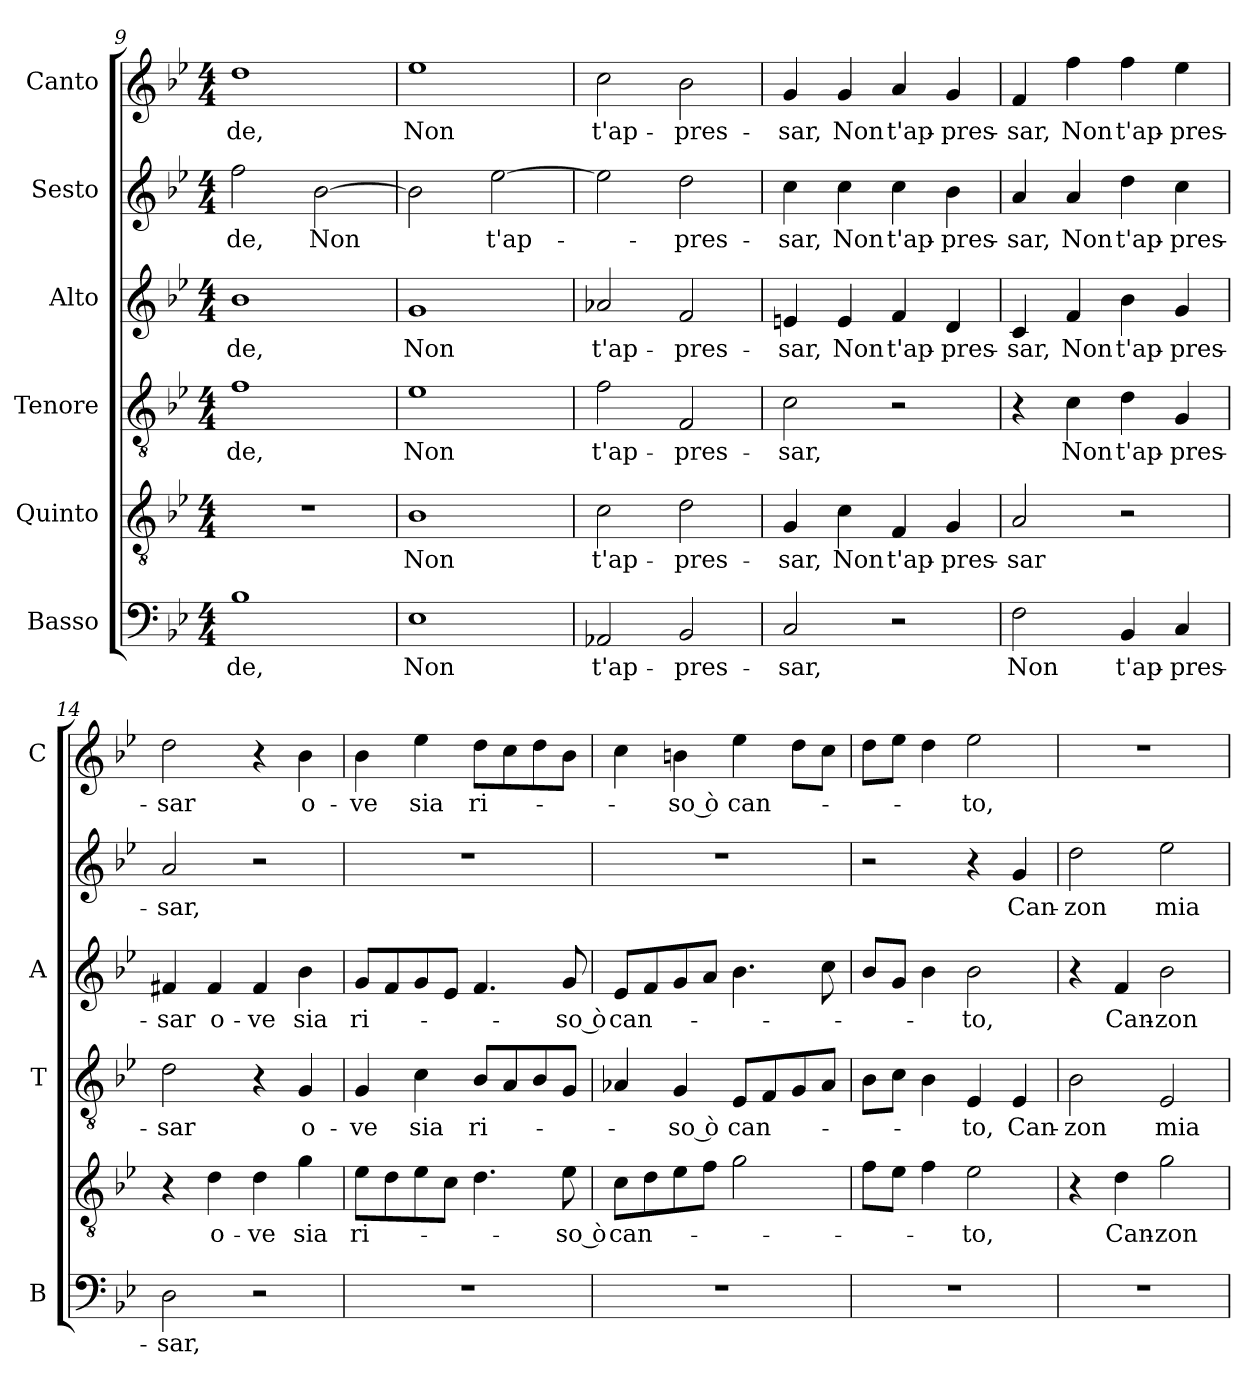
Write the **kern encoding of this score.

**kern	**text	**kern	**text	**kern	**text	**kern	**text	**kern	**text	**kern	**text
*part6	*part6	*part5	*part5	*part4	*part4	*part3	*part3	*part2	*part2	*part1	*part1
*staff6	*staff6	*staff5	*staff5	*staff4	*staff4	*staff3	*staff3	*staff2	*staff2	*staff1	*staff1
*I"Basso	*	*I"Quinto	*	*I"Tenore	*	*I"Alto	*	*I"Sesto	*	*I"Canto	*
*I'B	*	*	*	*I'T	*	*I'A	*	*	*	*I'C	*
*clefF4	*	*clefGv2	*	*clefGv2	*	*clefG2	*	*clefG2	*	*clefG2	*
*k[b-e-]	*	*k[b-e-]	*	*k[b-e-]	*	*k[b-e-]	*	*k[b-e-]	*	*k[b-e-]	*
*B-:	*	*B-:	*	*B-:	*	*B-:	*	*B-:	*	*B-:	*
*M4/4	*	*M4/4	*	*M4/4	*	*M4/4	*	*M4/4	*	*M4/4	*
=9	=9	=9	=9	=9	=9	=9	=9	=9	=9	=9	=9
!	!LO:LY:b	!	!	!	!LO:LY:b	!	!LO:LY:b	!	!LO:LY:b	!	!LO:LY:b
1B-	-de,	1r	.	1f	-de,	1b-	-de,	2ff\	-de,	1dd	-de,
!	!	!	!	!	!	!	!	!	!LO:LY:b	!	!
.	.	.	.	.	.	.	.	[2b-\	Non	.	.
=10	=10	=10	=10	=10	=10	=10	=10	=10	=10	=10	=10
!	!LO:LY:b	!	!LO:LY:b	!	!LO:LY:b	!	!LO:LY:b	!	!	!	!LO:LY:b
1E-	Non	1B-	Non	1e-	Non	1g	Non	2b-\]	.	1ee-	Non
!	!	!	!	!	!	!	!	!	!LO:LY:b	!	!
.	.	.	.	.	.	.	.	[2ee-\	t'ap-	.	.
=11	=11	=11	=11	=11	=11	=11	=11	=11	=11	=11	=11
!	!LO:LY:b	!	!LO:LY:b	!	!LO:LY:b	!	!LO:LY:b	!	!	!	!LO:LY:b
2AA-X/	t'ap-	2c\	t'ap-	2f\	t'ap-	2a-X/	t'ap-	2ee-\]	.	2cc\	t'ap-
!	!LO:LY:b	!	!LO:LY:b	!	!LO:LY:b	!	!LO:LY:b	!	!LO:LY:b	!	!LO:LY:b
2BB-/	-pres-	2d\	-pres-	2F/	-pres-	2f/	-pres-	2dd\	-pres-	2b-\	-pres-
=12	=12	=12	=12	=12	=12	=12	=12	=12	=12	=12	=12
!	!LO:LY:b	!	!LO:LY:b	!	!LO:LY:b	!	!LO:LY:b	!	!LO:LY:b	!	!LO:LY:b
2C/	-sar,	4G/	-sar,	2c\	-sar,	4en/	-sar,	4cc\	-sar,	4g/	-sar,
!	!	!	!LO:LY:b	!	!	!	!LO:LY:b	!	!LO:LY:b	!	!LO:LY:b
.	.	4c\	Non	.	.	4e/	Non	4cc\	Non	4g/	Non
!	!	!	!LO:LY:b	!	!	!	!LO:LY:b	!	!LO:LY:b	!	!LO:LY:b
2r	.	4F/	t'ap-	2r	.	4f/	t'ap-	4cc\	t'ap-	4a/	t'ap-
!	!	!	!LO:LY:b	!	!	!	!LO:LY:b	!	!LO:LY:b	!	!LO:LY:b
.	.	4G/	-pres-	.	.	4d/	-pres-	4b-\	-pres-	4g/	-pres-
=13	=13	=13	=13	=13	=13	=13	=13	=13	=13	=13	=13
!	!LO:LY:b	!	!LO:LY:b	!	!	!	!LO:LY:b	!	!LO:LY:b	!	!LO:LY:b
2F\	Non	2A/	-sar	4r	.	4c/	-sar,	4a/	-sar,	4f/	-sar,
!	!	!	!	!	!LO:LY:b	!	!LO:LY:b	!	!LO:LY:b	!	!LO:LY:b
.	.	.	.	4c\	Non	4f/	Non	4a/	Non	4ff\	Non
!	!LO:LY:b	!	!	!	!LO:LY:b	!	!LO:LY:b	!	!LO:LY:b	!	!LO:LY:b
4BB-/	t'ap-	2r	.	4d\	t'ap-	4b-\	t'ap-	4dd\	t'ap-	4ff\	t'ap-
!	!LO:LY:b	!	!	!	!LO:LY:b	!	!LO:LY:b	!	!LO:LY:b	!	!LO:LY:b
4C/	-pres-	.	.	4G/	-pres-	4g/	-pres-	4cc\	-pres-	4ee-\	-pres-
!!LO:LB:g=z
=14	=14	=14	=14	=14	=14	=14	=14	=14	=14	=14	=14
!	!LO:LY:b	!	!	!	!LO:LY:b	!	!LO:LY:b	!	!LO:LY:b	!	!LO:LY:b
2D\	-sar,	4r	.	2d\	-sar	4f#X/	-sar	2a/	-sar,	2dd\	-sar
!	!	!	!LO:LY:b	!	!	!	!LO:LY:b	!	!	!	!
.	.	4d\	o-	.	.	4f#/	o-	.	.	.	.
!	!	!	!LO:LY:b	!	!	!	!LO:LY:b	!	!	!	!
2r	.	4d\	-ve	4r	.	4f#/	-ve	2r	.	4r	.
!	!	!	!LO:LY:b	!	!LO:LY:b	!	!LO:LY:b	!	!	!	!LO:LY:b
.	.	4g\	sia	4G/	o-	4b-\	sia	.	.	4b-\	o-
=15	=15	=15	=15	=15	=15	=15	=15	=15	=15	=15	=15
!	!	!	!LO:LY:b	!	!LO:LY:b	!	!LO:LY:b	!	!	!	!LO:LY:b
1r	.	8e-\L	ri-	4G/	-ve	8g/L	ri-	1r	.	4b-\	-ve
.	.	8d\	.	.	.	8f/	.	.	.	.	.
!	!	!	!	!	!LO:LY:b	!	!	!	!	!	!LO:LY:b
.	.	8e-\	.	4c\	sia	8g/	.	.	.	4ee-\	sia
.	.	8c\J	.	.	.	8e-/J	.	.	.	.	.
!	!	!	!	!	!LO:LY:b	!	!	!	!	!	!LO:LY:b
.	.	4.d\	.	8B-/L	ri-	4.f/	.	.	.	8dd\L	ri-
.	.	.	.	8A/	.	.	.	.	.	8cc\	.
.	.	.	.	8B-/	.	.	.	.	.	8dd\	.
!	!	!	!LO:LY:b	!	!	!	!LO:LY:b	!	!	!	!
.	.	8e-\	-so ò	8G/J	.	8g/	-so ò	.	.	8b-\J	.
=16	=16	=16	=16	=16	=16	=16	=16	=16	=16	=16	=16
!	!	!	!LO:LY:b	!	!	!	!LO:LY:b	!	!	!	!
1r	.	8c\L	can-	4A-X/	.	8e-/L	can-	1r	.	4cc\	.
.	.	8d\	.	.	.	8f/	.	.	.	.	.
!	!	!	!	!	!LO:LY:b	!	!	!	!	!	!LO:LY:b
.	.	8e-\	.	4G/	-so ò	8g/	.	.	.	4bn\	-so ò
.	.	8f\J	.	.	.	8a/J	.	.	.	.	.
!	!	!	!	!	!LO:LY:b	!	!	!	!	!	!LO:LY:b
.	.	2g\	.	8E-/L	can-	4.b-\	.	.	.	4ee-\	can-
.	.	.	.	8F/	.	.	.	.	.	.	.
.	.	.	.	8G/	.	.	.	.	.	8dd\L	.
.	.	.	.	8A-/J	.	8cc\	.	.	.	8cc\J	.
=17	=17	=17	=17	=17	=17	=17	=17	=17	=17	=17	=17
1r	.	8f\L	.	8B-\L	.	8b-/L	.	2r	.	8dd\L	.
.	.	8e-\J	.	8c\J	.	8g/J	.	.	.	8ee-\J	.
.	.	4f\	.	4B-\	.	4b-\	.	.	.	4dd\	.
!	!	!	!LO:LY:b	!	!LO:LY:b	!	!LO:LY:b	!	!	!	!LO:LY:b
.	.	2e-\	-to,	4E-/	-to,	2b-\	-to,	4r	.	2ee-\	-to,
!	!	!	!	!	!LO:LY:b	!	!	!	!LO:LY:b	!	!
.	.	.	.	4E-/	Can-	.	.	4g/	Can-	.	.
=18	=18	=18	=18	=18	=18	=18	=18	=18	=18	=18	=18
!	!	!	!	!	!LO:LY:b	!	!	!	!LO:LY:b	!	!
1r	.	4r	.	2B-\	-zon	4r	.	2dd\	-zon	1r	.
!	!	!	!LO:LY:b	!	!	!	!LO:LY:b	!	!	!	!
.	.	4d\	Can-	.	.	4f/	Can-	.	.	.	.
!	!	!	!LO:LY:b	!	!LO:LY:b	!	!LO:LY:b	!	!LO:LY:b	!	!
.	.	2g\	-zon	2E-/	mia	2b-\	-zon	2ee-\	mia	.	.
=	=	=	=	=	=	=	=	=	=	=	=
*-	*-	*-	*-	*-	*-	*-	*-	*-	*-	*-	*-
